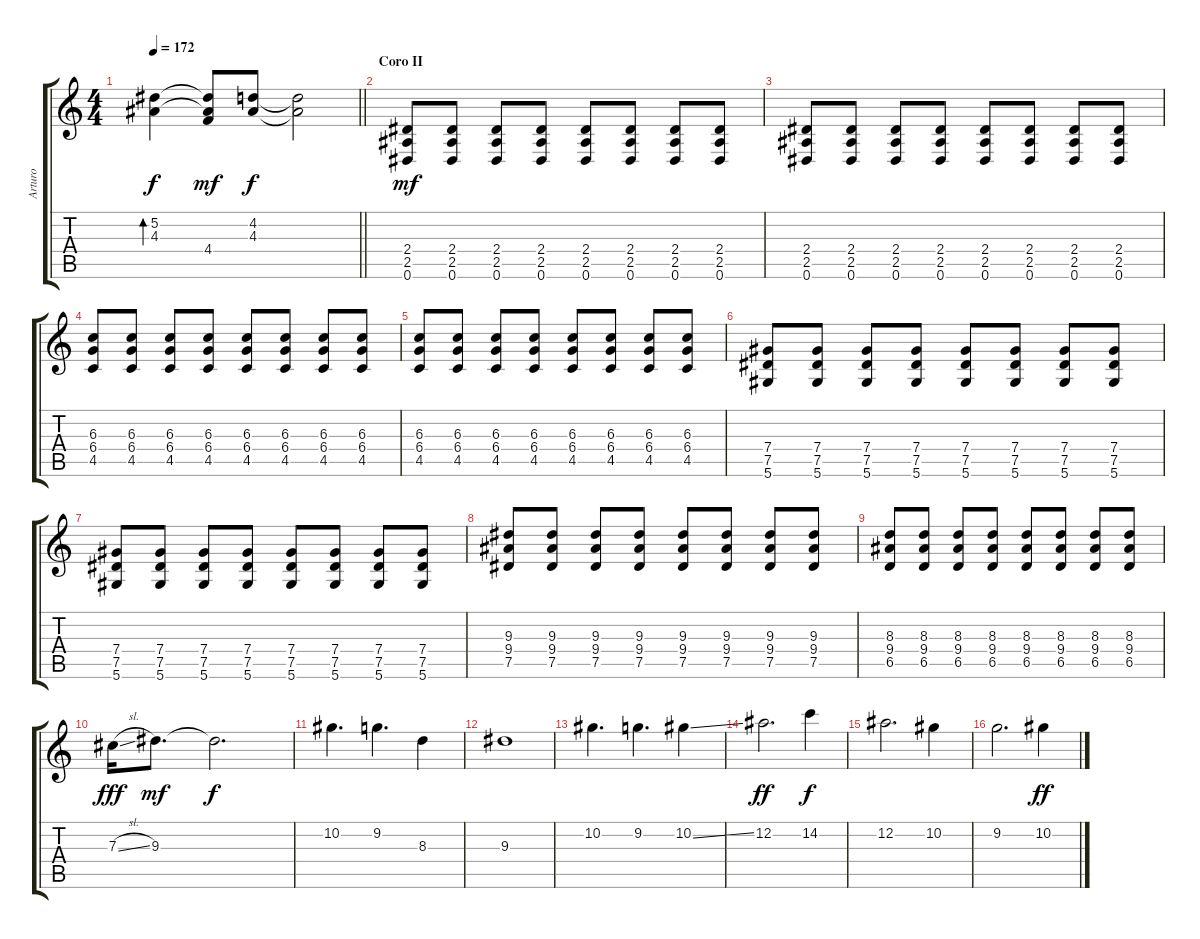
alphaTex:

\track ("Arturo" "Arturo") {instrument electricguitarjazz}
\staff {score tabs}
\tuning (Eb4 Bb3 Gb3 Db3 Ab2 Eb2) {hide}
\ts (4 4)
\tempo 172
\clef g2
\barLineRight lightlight
\ks c
(5.2 4.3).4{bd 480 dy f} (5.2{t} 4.3{t} 4.4).8{dy mf} (4.2 4.3).8{dy f} (4.2{t} 4.3{t}).2 |
\section ("" "Coro II")
(2.4 2.5 0.6).8{dy mf volume 13 instrument overdrivenguitar} (2.4 2.5 0.6).8 (2.4 2.5 0.6).8 (2.4 2.5 0.6).8 (2.4 2.5 0.6).8 (2.4 2.5 0.6).8 (2.4 2.5 0.6).8 (2.4 2.5 0.6).8 |
(2.4 2.5 0.6).8 (2.4 2.5 0.6).8 (2.4 2.5 0.6).8 (2.4 2.5 0.6).8 (2.4 2.5 0.6).8 (2.4 2.5 0.6).8 (2.4 2.5 0.6).8 (2.4 2.5 0.6).8 |
(6.3 6.4 4.5).8 (6.3 6.4 4.5).8 (6.3 6.4 4.5).8 (6.3 6.4 4.5).8 (6.3 6.4 4.5).8 (6.3 6.4 4.5).8 (6.3 6.4 4.5).8 (6.3 6.4 4.5).8 |
(6.3 6.4 4.5).8 (6.3 6.4 4.5).8 (6.3 6.4 4.5).8 (6.3 6.4 4.5).8 (6.3 6.4 4.5).8 (6.3 6.4 4.5).8 (6.3 6.4 4.5).8 (6.3 6.4 4.5).8 |
(7.4 7.5 5.6).8 (7.4 7.5 5.6).8 (7.4 7.5 5.6).8 (7.4 7.5 5.6).8 (7.4 7.5 5.6).8 (7.4 7.5 5.6).8 (7.4 7.5 5.6).8 (7.4 7.5 5.6).8 |
(7.4 7.5 5.6).8 (7.4 7.5 5.6).8 (7.4 7.5 5.6).8 (7.4 7.5 5.6).8 (7.4 7.5 5.6).8 (7.4 7.5 5.6).8 (7.4 7.5 5.6).8 (7.4 7.5 5.6).8 |
(9.3 9.4 7.5).8 (9.3 9.4 7.5).8 (9.3 9.4 7.5).8 (9.3 9.4 7.5).8 (9.3 9.4 7.5).8 (9.3 9.4 7.5).8 (9.3 9.4 7.5).8 (9.3 9.4 7.5).8 |
(8.3 9.4 6.5).8 (8.3 9.4 6.5).8 (8.3 9.4 6.5).8 (8.3 9.4 6.5).8 (8.3 9.4 6.5).8 (8.3 9.4 6.5).8 (8.3 9.4 6.5).8 (8.3 9.4 6.5).8 |
7.3{sl}.16{dy fff volume 13 balance 4 instrument overdrivenguitar} 9.3.8{d dy mf} 9.3{t}.2{d dy f} |
10.2.4{d} 9.2.4{d} 8.3.4 |
9.3.1 |
10.2.4{d} 9.2.4{d} 10.2{ss}.4 |
12.2.2{d dy ff} 14.2.4{dy f} |
12.2.2{d} 10.2.4 |
9.2.2{d} 10.2.4{dy ff}
